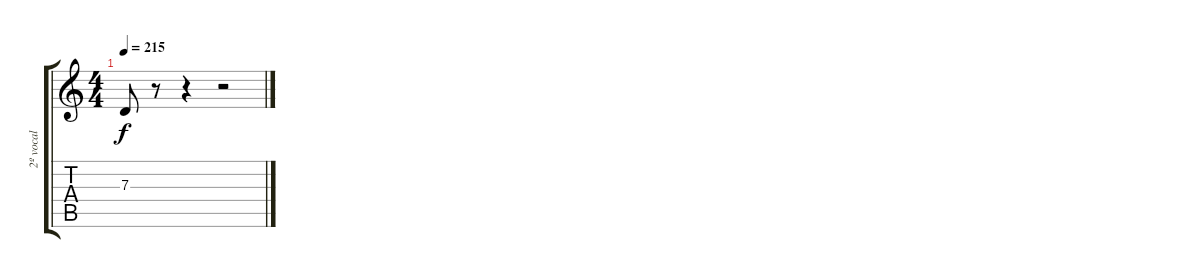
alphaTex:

\track ("2º vocal" "2º vocal") {instrument clarinet}
\staff {score tabs}
\tuning (E4 B3 G3 D3 A2 E2) {hide}
\ts (4 4)
\tempo 215
\clef g2
\ks c
7.3.8{dy f} r.8 r.4 r.2
